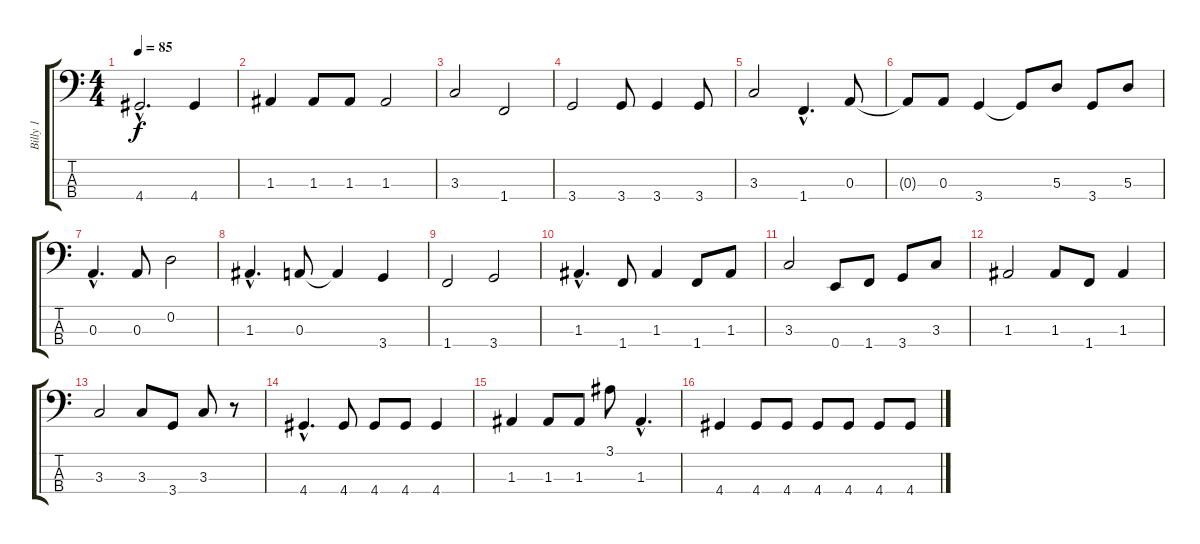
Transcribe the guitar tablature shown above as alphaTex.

\track ("Billy 1" "Billy 1") {instrument electricbassfinger}
\staff {score tabs}
\tuning (G2 D2 A1 E1) {hide}
\ts (4 4)
\tempo 85
\clef f4
\ks c
4.4{hac}.2{d dy f} 4.4.4 |
1.3.4 1.3.8 1.3.8 1.3.2 |
3.3.2 1.4.2 |
3.4.2 3.4.8 3.4.4 3.4.8 |
3.3.2 1.4{hac}.4{d} 0.3.8 |
0.3{t}.8 0.3.8 3.4.4 3.4{t}.8 5.3.8 3.4.8 5.3.8 |
0.3{hac}.4{d} 0.3.8 0.2.2 |
1.3{hac}.4{d} 0.3.8 0.3{t}.4 3.4.4 |
1.4.2 3.4.2 |
1.3{hac}.4{d} 1.4.8 1.3.4 1.4.8 1.3.8 |
3.3.2 0.4.8 1.4.8 3.4.8 3.3.8 |
1.3.2 1.3.8 1.4.8 1.3.4 |
3.3.2 3.3.8 3.4.8 3.3.8 r.8 |
4.4{hac}.4{d} 4.4.8 4.4.8 4.4.8 4.4.4 |
1.3.4 1.3.8 1.3.8 3.1.8 1.3{hac}.4{d} |
4.4.4 4.4.8 4.4.8 4.4.8 4.4.8 4.4.8 4.4.8
